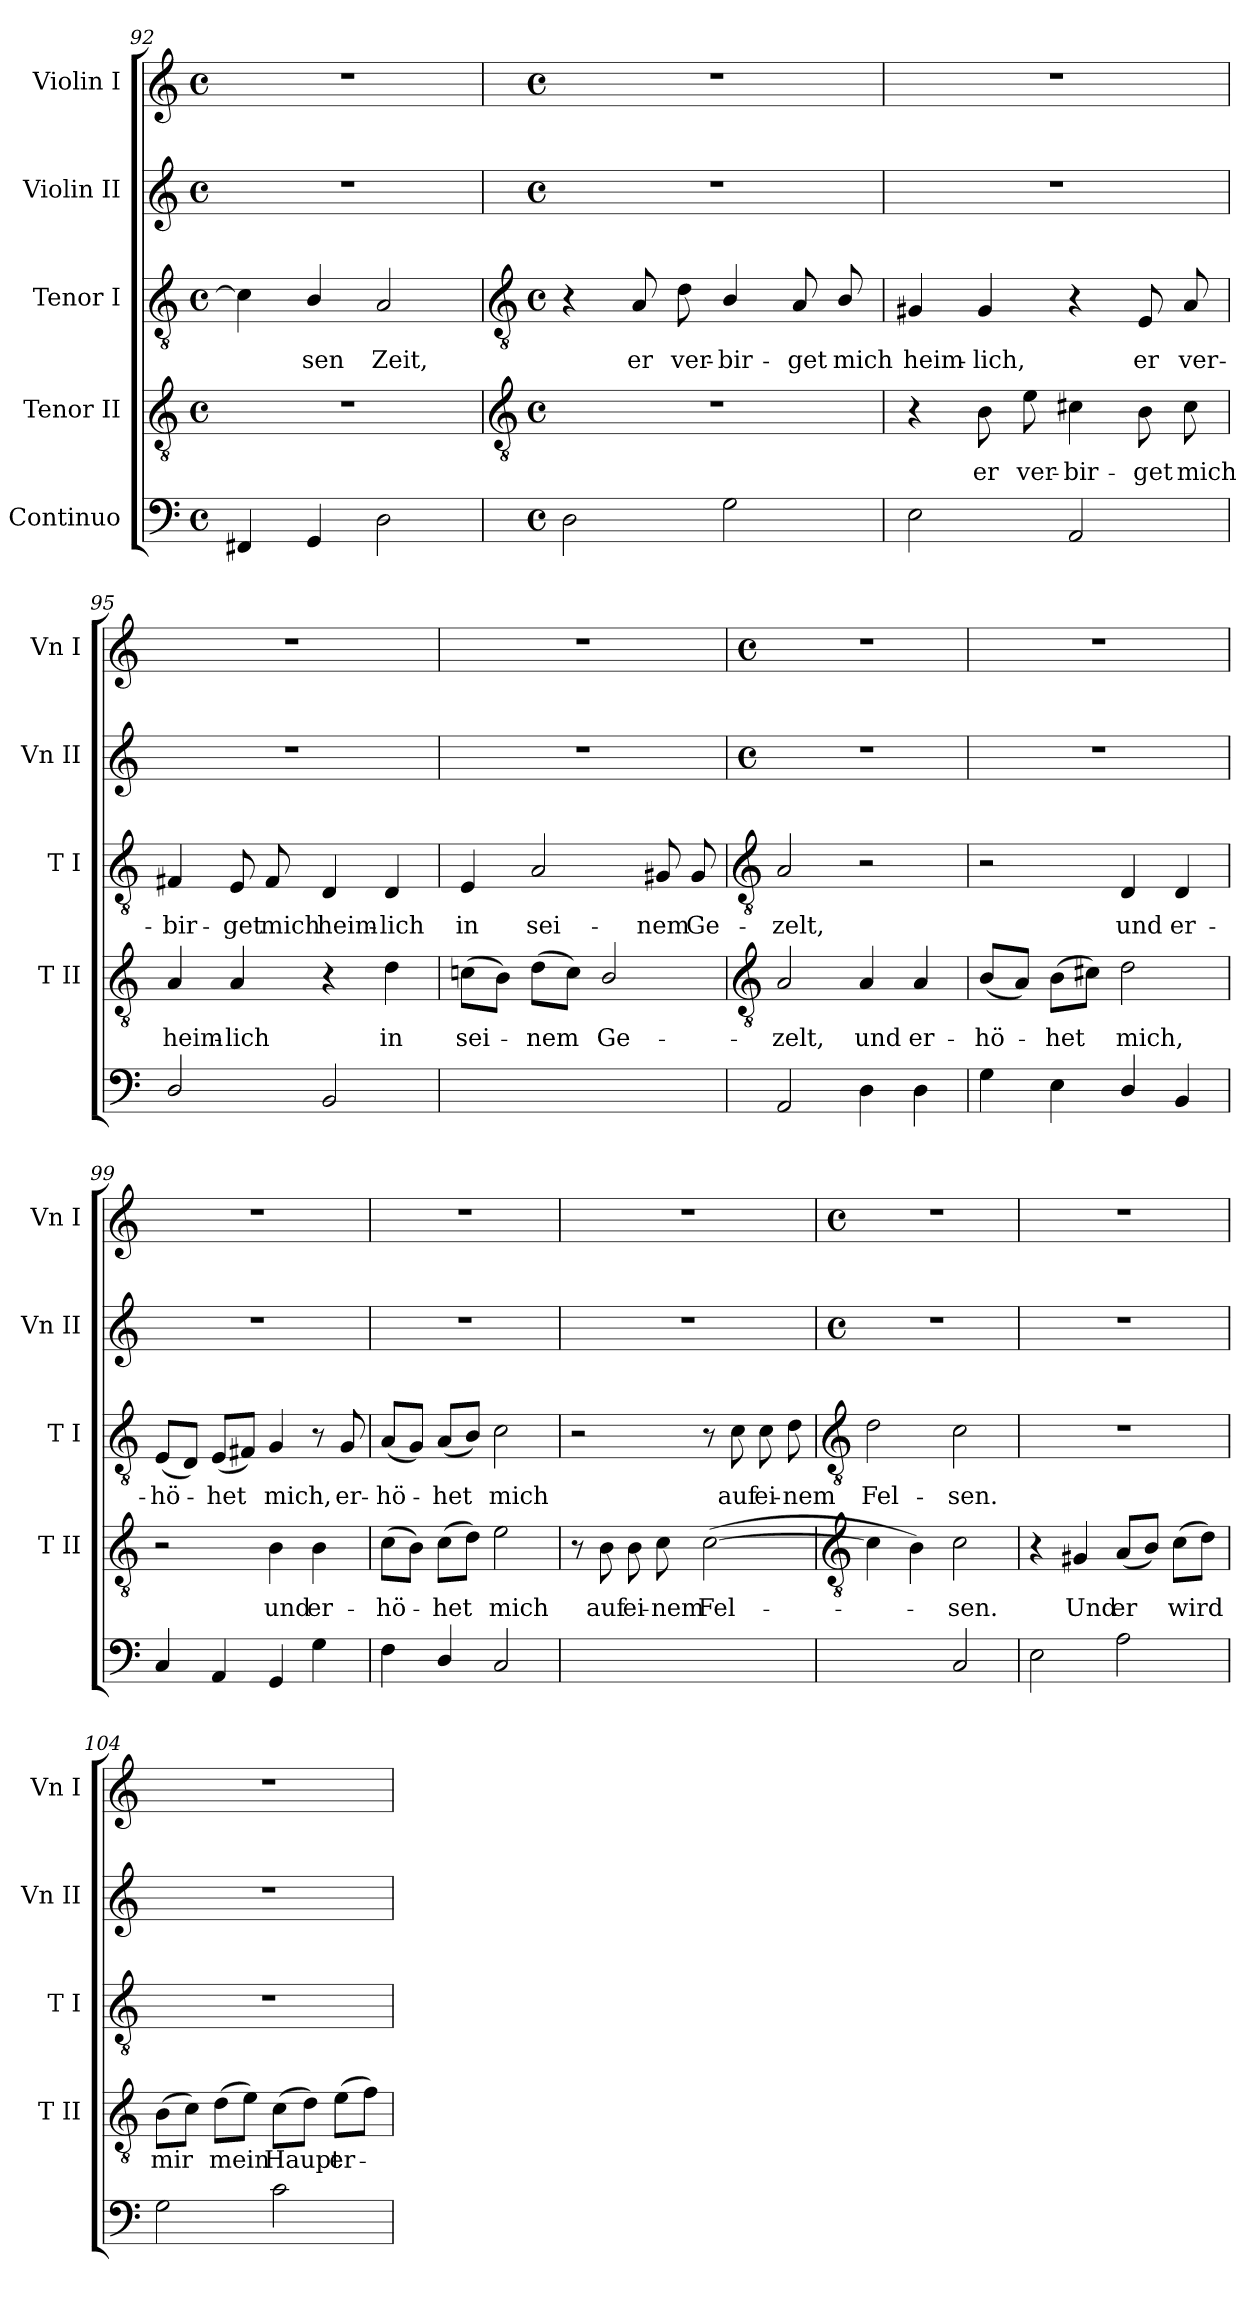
**kern	**text	**text	**kern	**text	**kern	**text	**kern	**kern
*part5	*part5	*part5	*part4	*part4	*part3	*part3	*part2	*part1
*staff5	*staff5	*staff5	*staff4	*staff4	*staff3	*staff3	*staff2	*staff1
*I"Continuo	*	*	*I"Tenor II	*	*I"Tenor I	*	*I"Violin II	*I"Violin I
*	*	*	*I'T II	*	*I'T I	*	*I'Vn II	*I'Vn I
*clefF4	*	*	*clefGv2	*	*clefGv2	*	*clefG2	*clefG2
*k[]	*	*	*k[]	*	*k[]	*	*k[]	*k[]
*C:	*	*	*C:	*	*C:	*	*C:	*C:
*M4/4	*	*	*M4/4	*	*M4/4	*	*M4/4	*M4/4
*met(c)	*	*	*met(c)	*	*met(c)	*	*met(c)	*met(c)
=92	=92	=92	=92	=92	=92	=92	=92	=92
4FF#X	.	.	1r	.	4c]	.	1r	1r
!	!	!	!	!	!	!LO:LY:b	!	!
4GG	.	.	.	.	4B/	sen	.	.
!	!	!	!	!	!	!LO:LY:b	!	!
2D	.	.	.	.	2A	Zeit,	.	.
!!LO:LB:g=z
=93	=93	=93	=93	=93	=93	=93	=93	=93
*	*	*	*clefGv2	*	*clefGv2	*	*	*
*M4/4	*	*	*M4/4	*	*M4/4	*	*M4/4	*M4/4
*met(c)	*	*	*met(c)	*	*met(c)	*	*met(c)	*met(c)
2D	.	.	1r	.	4r	.	1r	1r
!	!	!	!	!	!	!LO:LY:b	!	!
.	.	.	.	.	8A	er	.	.
!	!	!	!	!	!	!LO:LY:b	!	!
.	.	.	.	.	8d	ver-	.	.
!	!	!	!	!	!	!LO:LY:b	!	!
2G	.	.	.	.	4B/	-bir-	.	.
!	!	!	!	!	!	!LO:LY:b	!	!
.	.	.	.	.	8A	-get	.	.
!	!	!	!	!	!	!LO:LY:b	!	!
.	.	.	.	.	8B/	mich	.	.
=94	=94	=94	=94	=94	=94	=94	=94	=94
!	!	!	!	!	!	!LO:LY:b	!	!
2E	.	.	4r	.	4G#X	heim-	1r	1r
!	!	!	!	!LO:LY:b	!	!LO:LY:b	!	!
.	.	.	8B	er	4G#	-lich,	.	.
!	!	!	!	!LO:LY:b	!	!	!	!
.	.	.	8e	ver-	.	.	.	.
!	!	!	!	!LO:LY:b	!	!	!	!
2AA	.	.	4c#X	-bir-	4r	.	.	.
!	!	!	!	!LO:LY:b	!	!LO:LY:b	!	!
.	.	.	8B	-get	8E	er	.	.
!	!	!	!	!LO:LY:b	!	!LO:LY:b	!	!
.	.	.	8c#	mich	8A	ver-	.	.
=95	=95	=95	=95	=95	=95	=95	=95	=95
!	!	!	!	!LO:LY:b	!	!LO:LY:b	!	!
2D/	.	.	4A	heim-	4F#X	-bir-	1r	1r
!	!	!	!	!LO:LY:b	!	!LO:LY:b	!	!
.	.	.	4A	-lich	8E	-get	.	.
!	!	!	!	!	!	!LO:LY:b	!	!
.	.	.	.	.	8F#	mich	.	.
!	!	!	!	!	!	!LO:LY:b	!	!
2BB	.	.	4r	.	4D	heim-	.	.
!	!	!	!	!LO:LY:b	!	!LO:LY:b	!	!
.	.	.	4d	in	4D	-lich	.	.
=96	=96	=96	=96	=96	=96	=96	=96	=96
!	!LO:LY:b	!	!	!LO:LY:b	!	!LO:LY:b	!	!
[4EEyy	6	.	(>8cnL	sei-	4E	in	1r	1r
.	.	.	8BJ)	.	.	.	.	.
!	!LO:LY:b	!LO:LY:b	!	!LO:LY:b	!	!LO:LY:b	!	!
4EEyy_	6	4	(>8dL	nem	2A	sei-	.	.
.	.	.	8cJ)	.	.	.	.	.
!	!	!LO:LY:b	!	!LO:LY:b	!	!	!	!
4EEyy_	.	4	2B/	Ge-	.	.	.	.
!	!	!	!	!	!	!LO:LY:b	!	!
4EEyy]	.	.	.	.	8G#X	-nem	.	.
!	!	!	!	!	!	!LO:LY:b	!	!
.	.	.	.	.	8G#	Ge-	.	.
!!LO:LB:g=z
=97	=97	=97	=97	=97	=97	=97	=97	=97
*	*	*	*clefGv2	*	*clefGv2	*	*	*
*	*	*	*	*	*	*	*M4/4	*M4/4
*	*	*	*	*	*	*	*met(c)	*met(c)
!	!	!	!	!LO:LY:b	!	!LO:LY:b	!	!
2AA	.	.	2A	-zelt,	2A	-zelt,	1r	1r
!	!	!	!	!LO:LY:b	!	!	!	!
4D	.	.	4A	und	2r	.	.	.
!	!	!	!	!LO:LY:b	!	!	!	!
4D	.	.	4A	er-	.	.	.	.
=98	=98	=98	=98	=98	=98	=98	=98	=98
!	!	!	!	!LO:LY:b	!	!	!	!
4G	.	.	(<8BL	-hö-	2r	.	1r	1r
.	.	.	8AJ)	.	.	.	.	.
!	!	!	!	!LO:LY:b	!	!	!	!
4E	.	.	(>8BL	het	.	.	.	.
.	.	.	8c#XJ)	.	.	.	.	.
!	!	!	!	!LO:LY:b	!	!LO:LY:b	!	!
4D/	.	.	2d	mich,	4D	und	.	.
!	!	!	!	!	!	!LO:LY:b	!	!
4BB	.	.	.	.	4D	er-	.	.
=99	=99	=99	=99	=99	=99	=99	=99	=99
!	!	!	!	!	!	!LO:LY:b	!	!
4C	.	.	2r	.	(<8EL	-hö-	1r	1r
.	.	.	.	.	8DJ)	.	.	.
!	!	!	!	!	!	!LO:LY:b	!	!
4AA	.	.	.	.	(<8EL	het	.	.
.	.	.	.	.	8F#XJ)	.	.	.
!	!	!	!	!LO:LY:b	!	!LO:LY:b	!	!
4GG	.	.	4B	und	4G	mich,	.	.
!	!	!	!	!LO:LY:b	!	!	!	!
4G	.	.	4B	er-	8r	.	.	.
!	!	!	!	!	!	!LO:LY:b	!	!
.	.	.	.	.	8G	er-	.	.
=100	=100	=100	=100	=100	=100	=100	=100	=100
!	!	!	!	!LO:LY:b	!	!LO:LY:b	!	!
4F	.	.	(>8cL	-hö-	(<8AL	-hö-	1r	1r
.	.	.	8BJ)	.	8GJ)	.	.	.
!	!	!	!	!LO:LY:b	!	!LO:LY:b	!	!
4D/	.	.	(>8cL	het	(<8AL	het	.	.
.	.	.	8dJ)	.	8BJ)	.	.	.
!	!	!	!	!LO:LY:b	!	!LO:LY:b	!	!
2C	.	.	2e	mich	2c	mich	.	.
=101	=101	=101	=101	=101	=101	=101	=101	=101
!	!LO:LY:b	!	!	!	!	!	!	!
[4Eyy	5	.	8r	.	2r	.	1r	1r
!	!	!	!	!LO:LY:b	!	!	!	!
.	.	.	8B	auf	.	.	.	.
!	!LO:LY:b	!	!	!LO:LY:b	!	!	!	!
4Eyy]	6	.	8B	ei-	.	.	.	.
!	!	!	!	!LO:LY:b	!	!	!	!
.	.	.	8c	-nem	.	.	.	.
!	!LO:LY:b	!	!	!LO:LY:b	!	!	!	!
[4Fyy	5	.	(>[2c	Fel-	8r	.	.	.
!	!	!	!	!	!	!LO:LY:b	!	!
.	.	.	.	.	8c	auf	.	.
!	!LO:LY:b	!	!	!	!	!LO:LY:b	!	!
4Fyy]	6	.	.	.	8c	ei-	.	.
!	!	!	!	!	!	!LO:LY:b	!	!
.	.	.	.	.	8d	-nem	.	.
!!LO:LB:g=z
=102	=102	=102	=102	=102	=102	=102	=102	=102
*	*	*	*clefGv2	*	*clefGv2	*	*	*
*	*	*	*	*	*	*	*M4/4	*M4/4
*	*	*	*	*	*	*	*met(c)	*met(c)
!	!LO:LY:b	!	!	!	!	!LO:LY:b	!	!
[4Gyy	4	.	4c]	.	2d	Fel-	1r	1r
!	!LO:LY:b	!	!	!	!	!	!	!
4Gyy]	3	.	4B)	.	.	.	.	.
!	!	!	!	!LO:LY:b	!	!LO:LY:b	!	!
2C	.	.	2c	sen.	2c	-sen.	.	.
=103	=103	=103	=103	=103	=103	=103	=103	=103
2E	.	.	4r	.	1r	.	1r	1r
!	!	!	!	!LO:LY:b	!	!	!	!
.	.	.	4G#X	Und	.	.	.	.
!	!	!	!	!LO:LY:b	!	!	!	!
2A	.	.	(<8AL	er	.	.	.	.
.	.	.	8BJ)	.	.	.	.	.
!	!	!	!	!LO:LY:b	!	!	!	!
.	.	.	(>8cL	wird	.	.	.	.
.	.	.	8dJ)	.	.	.	.	.
=104	=104	=104	=104	=104	=104	=104	=104	=104
!	!	!	!	!LO:LY:b	!	!	!	!
2G	.	.	(>8BL	mir	1r	.	1r	1r
.	.	.	8cJ)	.	.	.	.	.
!	!	!	!	!LO:LY:b	!	!	!	!
.	.	.	(>8dL	mein	.	.	.	.
.	.	.	8eJ)	.	.	.	.	.
!	!	!	!	!LO:LY:b	!	!	!	!
2c	.	.	(>8cL	Haupt	.	.	.	.
.	.	.	8dJ)	.	.	.	.	.
!	!	!	!	!LO:LY:b	!	!	!	!
.	.	.	(>8eL	er-	.	.	.	.
.	.	.	8fJ)	.	.	.	.	.
=	=	=	=	=	=	=	=	=
*-	*-	*-	*-	*-	*-	*-	*-	*-
